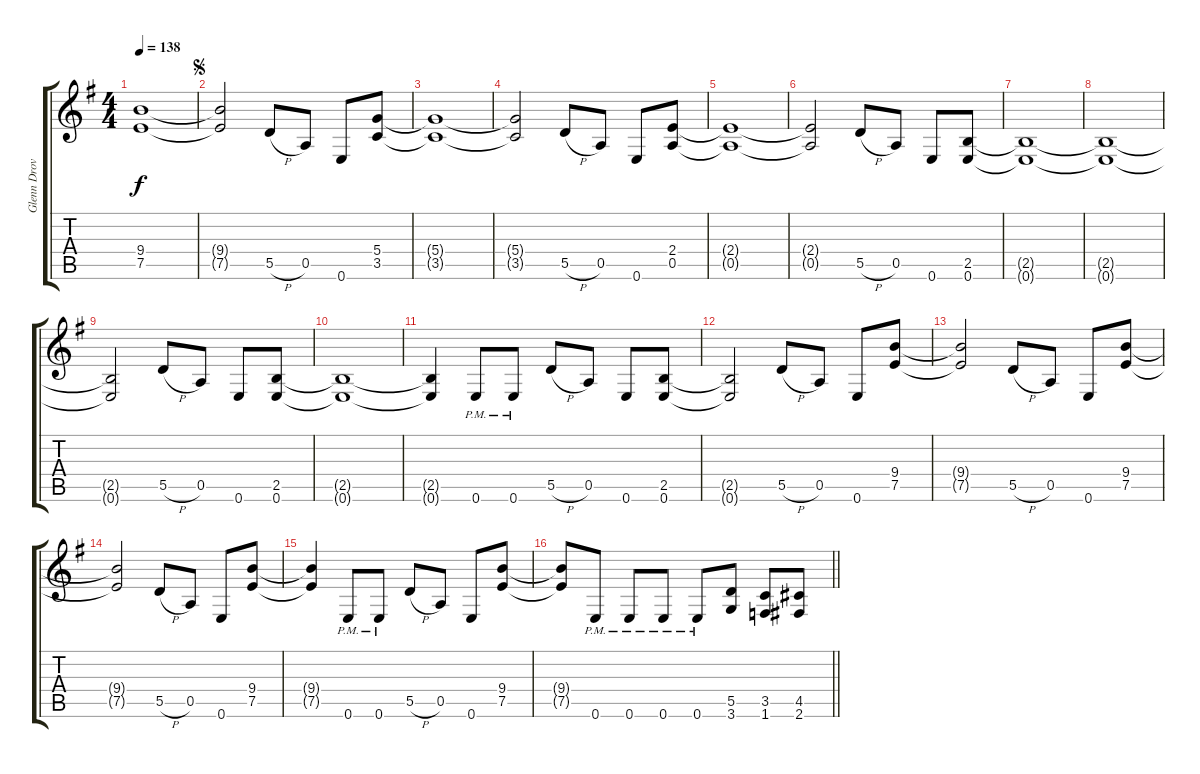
\track ("Glenn Drover" "Glenn Drov") {instrument overdrivenguitar}
\staff {score tabs}
\tuning (E4 B3 G3 D3 A2 E2) {hide}
\ts (4 4)
\tempo 138
\clef g2
\ks g
(9.4{t} 7.5{t}).1{dy f} |
\jump segno
(9.4{t} 7.5{t}).2 5.5{h}.8 0.5.8 0.6.8 (5.4 3.5).8 |
(5.4{t} 3.5{t}).1 |
(5.4{t} 3.5{t}).2 5.5{h}.8 0.5.8 0.6.8 (2.4 0.5).8 |
(2.4{t} 0.5{t}).1 |
(2.4{t} 0.5{t}).2 5.5{h}.8 0.5.8 0.6.8 (2.5 0.6).8 |
(2.5{t} 0.6{t}).1 |
(2.5{t} 0.6{t}).1 |
(2.5{t} 0.6{t}).2 5.5{h}.8 0.5.8 0.6.8 (2.5 0.6).8 |
(2.5{t} 0.6{t}).1 |
(2.5{t} 0.6{t}).4 0.6{pm}.8 0.6{pm}.8 5.5{h}.8 0.5.8 0.6.8 (2.5 0.6).8 |
(2.5{t} 0.6{t}).2 5.5{h}.8 0.5.8 0.6.8 (9.4 7.5).8 |
(9.4{t} 7.5{t}).2 5.5{h}.8 0.5.8 0.6.8 (9.4 7.5).8 |
(9.4{t} 7.5{t}).2 5.5{h}.8 0.5.8 0.6.8 (9.4 7.5).8 |
(9.4{t} 7.5{t}).4 0.6{pm}.8 0.6{pm}.8 5.5{h}.8 0.5.8 0.6.8 (9.4 7.5).8 |
\barLineRight lightlight
(9.4{t} 7.5{t}).8 0.6{pm}.8 0.6{pm}.8 0.6{pm}.8 0.6{pm}.8 (5.5 3.6).8 (3.5 1.6).8 (4.5 2.6).8
